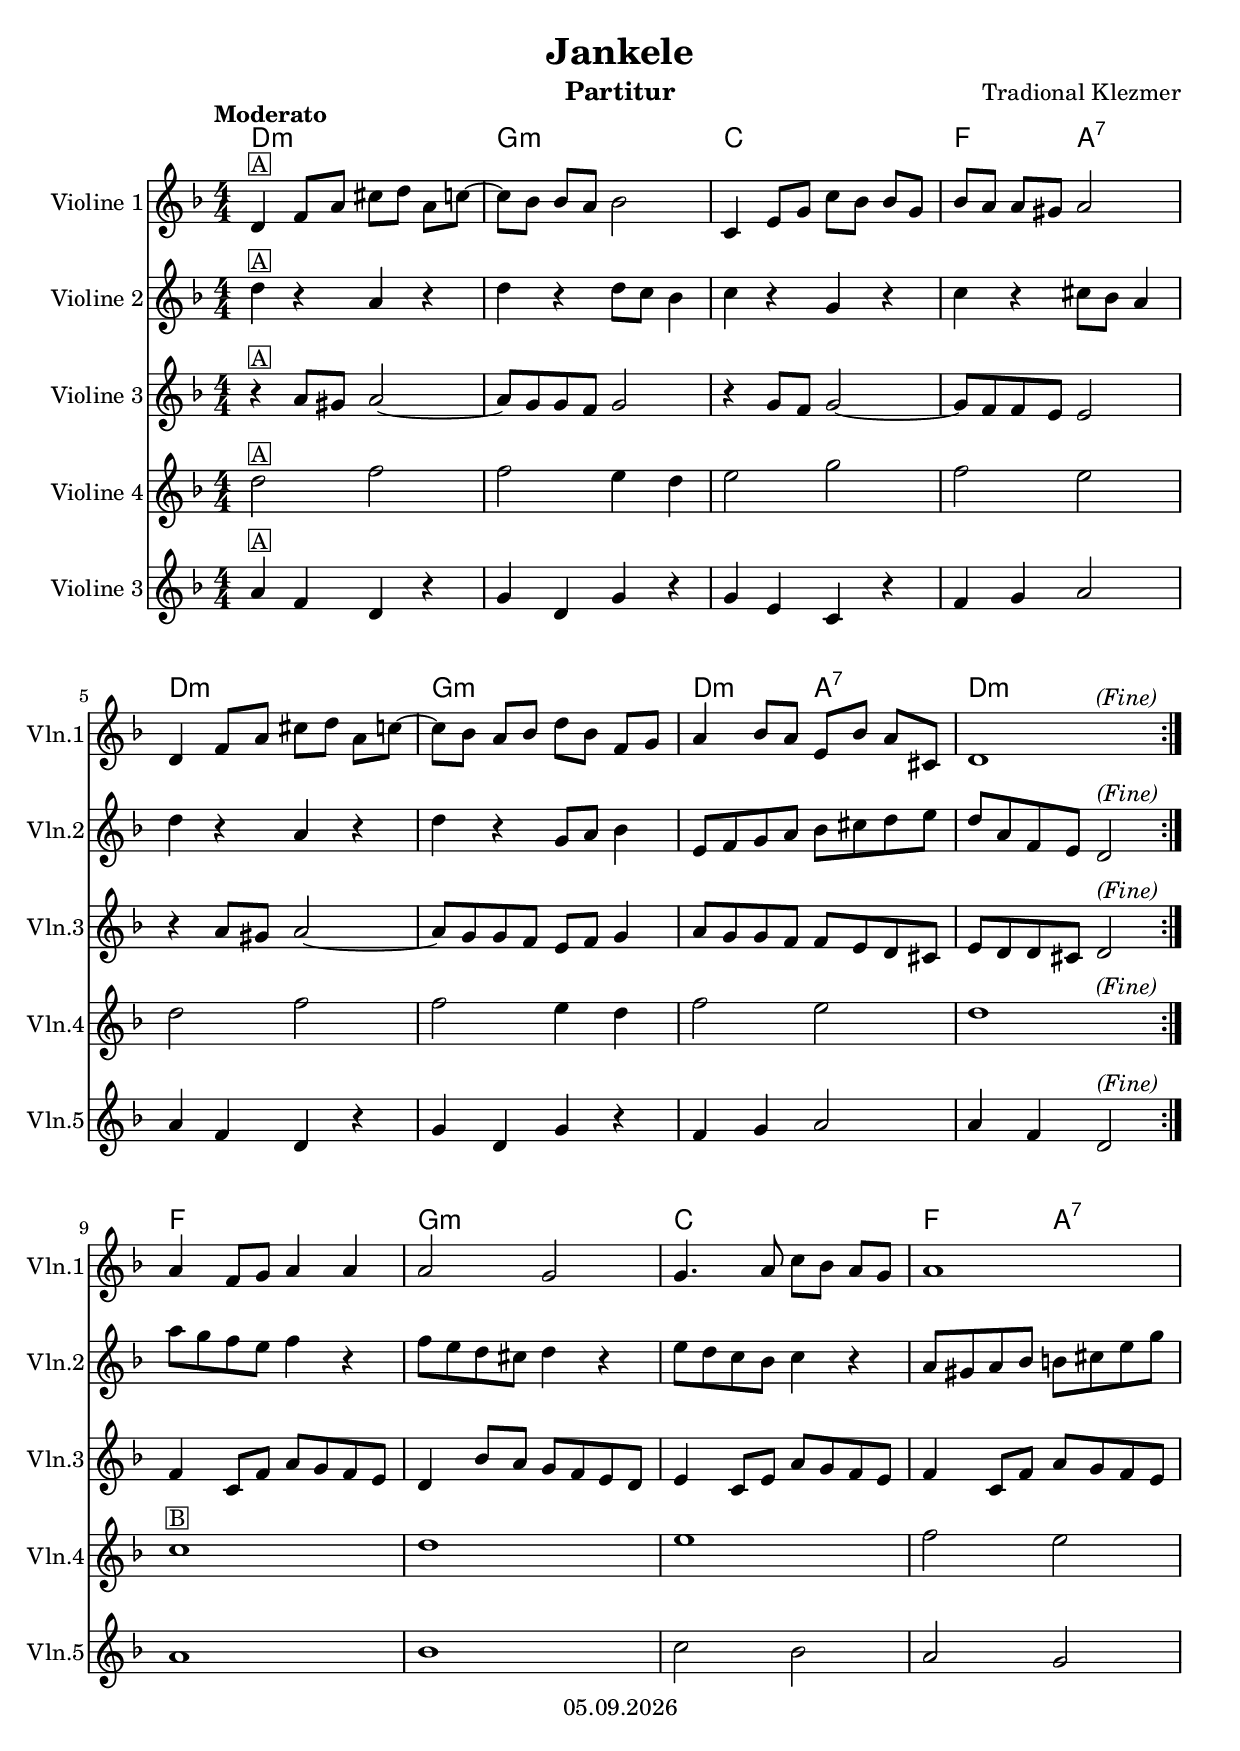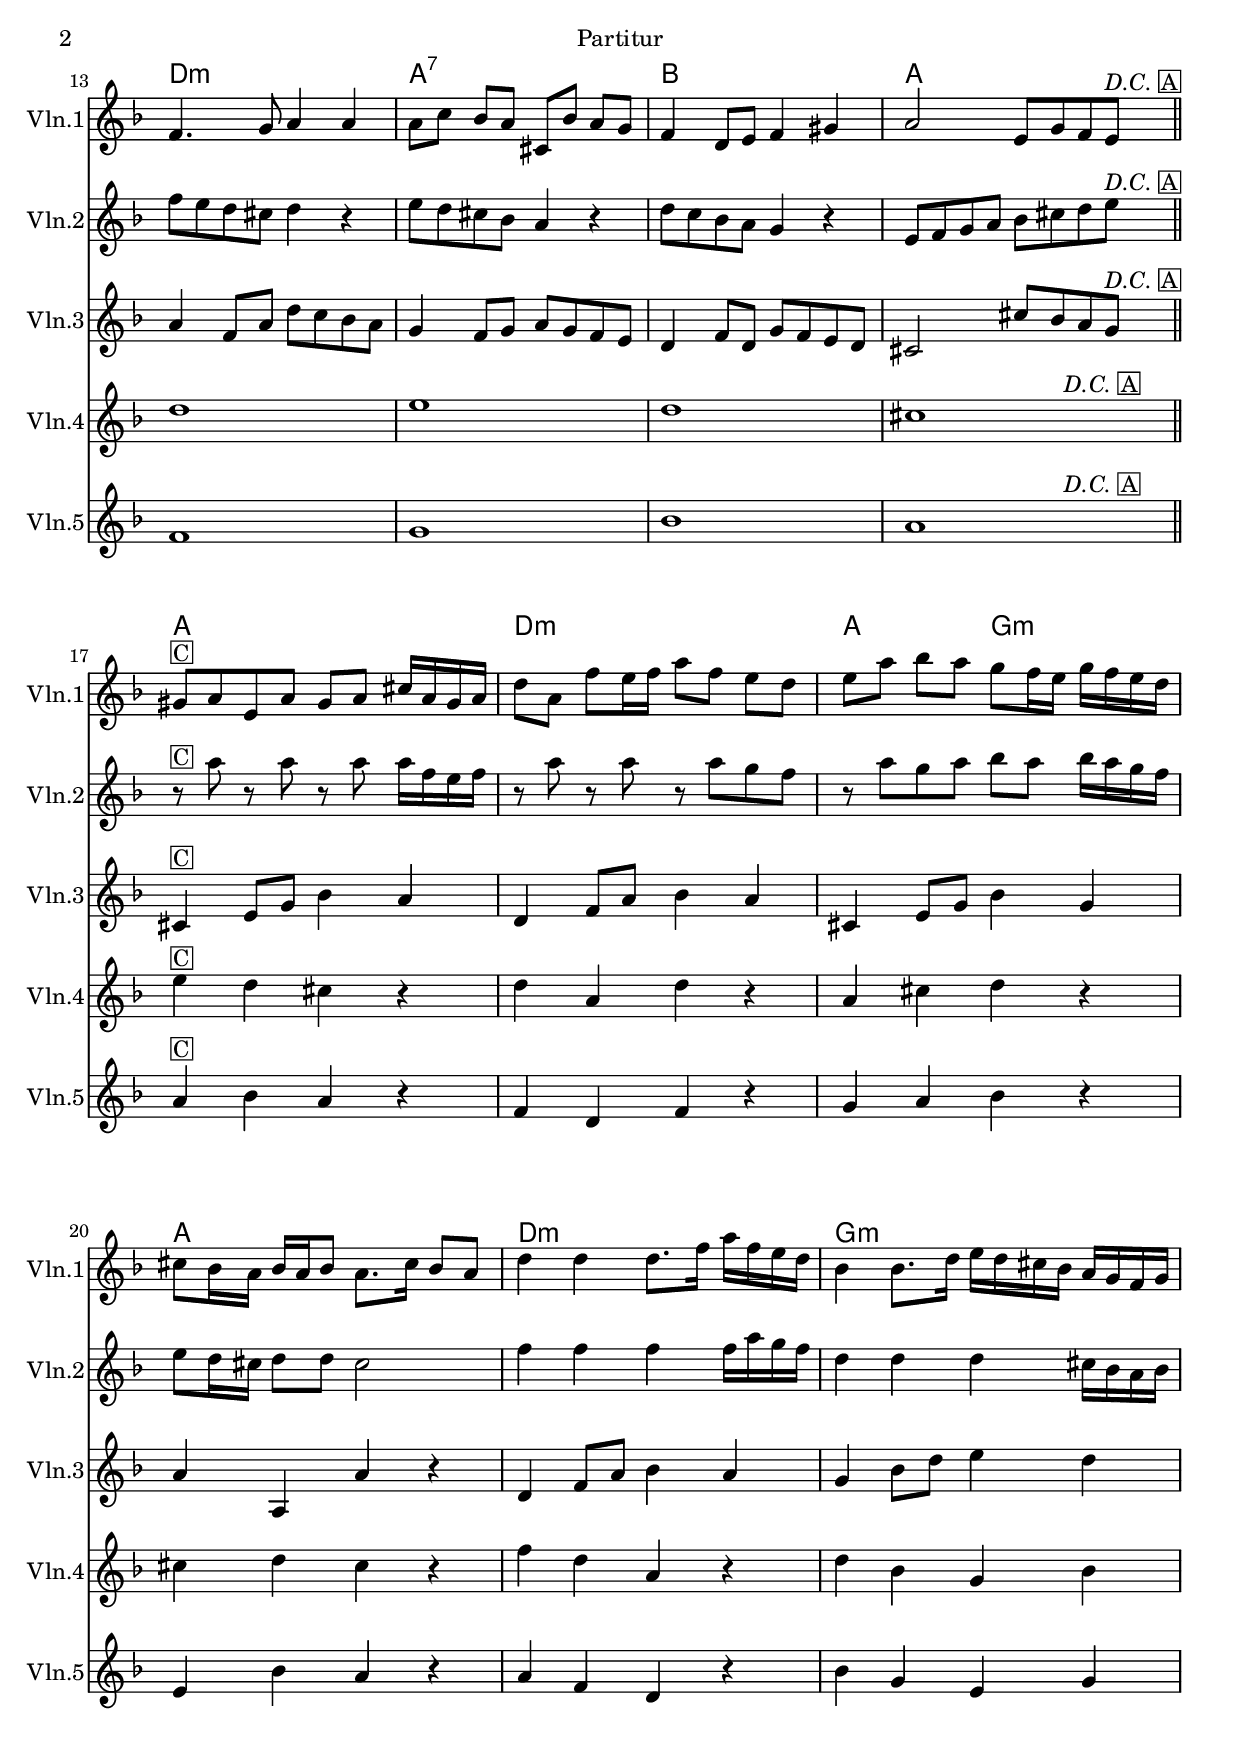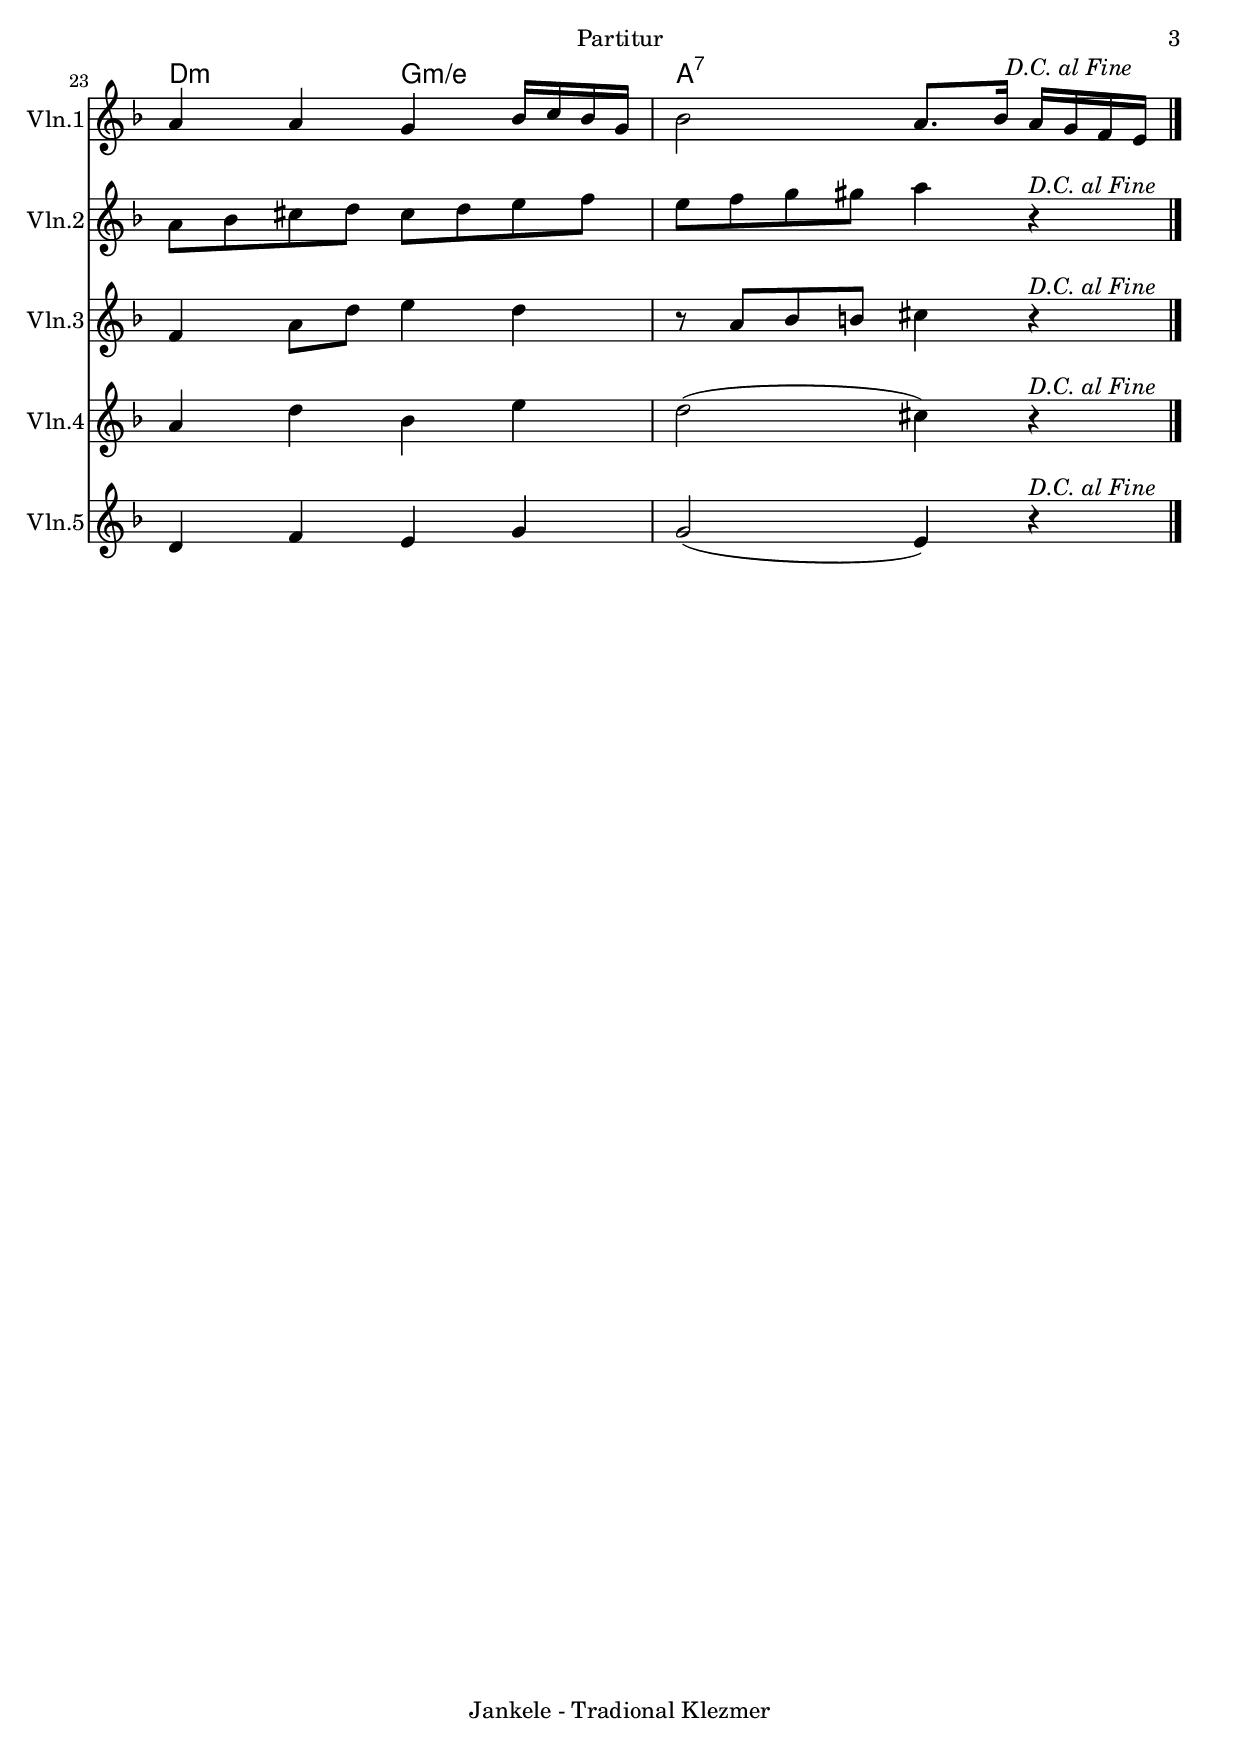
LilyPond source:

\version "2.18.2"

\include "../globals.ily"
\version "2.18.2"

\include "../globals.ily"

violinI = {
  \globalSettings
  \clef treble
  \relative d' {
    \repeat volta 2 {
      
      d4^\markup { \box A } f8 a cis[ d] a c~ | c bes bes[ a] bes2 | c,4 e8 g c[ bes] bes g | bes a a[ gis] a2 | \break
      d,4 f8 a cis[ d] a c~ | c bes a[ bes] d bes f[ g] | a4 bes8 a e bes' a[ cis,] | d1 ^\markup { \italic "                    (Fine)" } \break
    }
    a'4 f8 g a4 a | a2 g | g4. a8 c bes a[ g] | a1 \break
    f4. g8 a4 a | a8 c bes[ a] cis, bes' a[ g] | f4 d8 e f4 gis | a2 e8 g f e^\markup{ \italic "D.C." \box "A" } | \bar "||" \break
    gis8^\markup{ \box "C" } a e a gis a cis16 a gis a | d8 a f' e16 f a8 f e[ d] | e a bes[ a] g f16 e g f e d | \break
    cis8 bes16 a bes a bes8 a8. cis16 bes8 a | d4 d d8. f16 a f e d | bes4 bes8. d16 e d cis bes a g f g | \break
    a4 a g bes16 c bes g | bes2 a8. bes16 a g f e^\markup{ \right-align \italic "D.C. al Fine" } |
    \bar "|."
  }
}

\version "2.18.2"

\include "../globals.ily"

violinII = {
  \globalSettings
  \clef treble
  \relative d'' {
    \repeat volta 2 {
      d4^\markup { \box A } r a r | d r d8 c bes4 | c4 r g r | c r cis8 bes a4 | \break
      d4 r a r | d r g,8 a bes4 | e,8 f g a bes cis d e | d8 a f e d2^\markup { \italic "(Fine)" }  | \break
    } 
    a''8 g f e f4 r | f8 e d cis d4 r | e8 d c bes c4 r | a8 gis a bes b cis e g | \break
    f8 e d cis d4 r | e8 d cis bes a4 r | d8 c bes a g4 r | e8 f g a bes cis d e^\markup{ \italic "D.C." \box "A" } | \bar "||" \break
    r8^\markup{ \box "C" } a r a r a a16 f e f | r8 a r a r a g f | r a g a bes a bes16 a g f | \break
    e8 d16 cis d8 d cis2 | f4 f f f16 a g f | d4 d d cis16 bes a bes | \break
    a8 bes cis d cis d e f | e f g gis a4 r^\markup{ \italic "D.C. al Fine" } | 
    \bar "|."
  }
}

\version "2.18.2"

\include "../globals.ily"

violinIII = {
  \globalSettings
  \clef treble
  \relative a' {
    \repeat volta 2 {
      r4^\markup { \box A } a8 gis a2~ | a8 g g f g2 | r4 g8 f g2~ | g8 f f e e2 | \break
      r4 a8 gis a2~ | a8 g g f e f g4 | a8 g g f f e d cis | e d d cis d2^\markup { \italic "(Fine)" }  | \break
    }
    f4 c8 f a g f e | d4 bes'8 a g f e d | e4 c8 e a g f e | f4 c8 f a g f e | \break
    a4 f8 a d c bes a | g4 f8 g a g f e | d4 f8 d g f e d | cis2 cis'8 bes a g^\markup{ \italic "D.C." \box "A" } | \bar "||" \break
    cis,4^\markup{ \box "C" } e8 g bes4 a | d,4 f8 a bes4 a | cis,4 e8 g bes4 g | \break
    a4 a,4 a'4 r | d,4 f8 a bes4 a | g4 bes8 d e4 d | \break
    f,4 a8 d e4 d | r8 a bes b cis4 r^\markup{ \italic "D.C. al Fine" } |
    \bar "|."
  }
}

\version "2.18.2"

\include "../globals.ily"

violinIV = {
  \globalSettings
  \clef treble
  \relative d'' {
    \repeat volta 2 {
      d2^\markup { \box A } f | f e4 d | e2 g | f e | \break
      d2 f | f e4 d | f2 e | d1^\markup { \italic "                    (Fine)" } | \break
    }
    c1^\markup{ \box "B"} | d | e | f2 e | \break
    d1 | e | d | cis^\markup{ \italic "                         D.C." \box "A" } | \bar "||" \break
    e4^\markup{ \box "C" } d cis r | d a d r | a cis d r | \break
    cis4 d cis r | f d a r | d bes g bes | \break
    a d bes e | d2( cis4) r^\markup{ \italic "D.C. al Fine" } | 
    \bar "|."
    
  }
}


\version "2.18.2"

\include "../globals.ily"

violinV = {
  \globalSettings
  \clef treble
  \relative a' {
    \repeat volta 2 {
      a4^\markup { \box A } f d r | g d g r | g e c r | f g a2 | \break
      a4 f d r | g d g r | f g a2 | a4 f d2^\markup { \italic "(Fine)" }  | \break
    }
    a'1 | bes | c2 bes | a g | \break
    f1 | g | bes | a^\markup{ \italic "                         D.C." \box "A" } | \bar "||" \break
    a4^\markup{ \box "C" } bes a r | f d f r | g a bes r | \break
    e,4 bes' a r | a f d r | bes' g e g | \break
    d4 f e g | g2( e4) r^\markup{ \italic "D.C. al Fine" } |\break 
    \bar "|."
  }
}

\version "2.18.2"

\include "../globals.ily"

guitarChords = \chordmode {
    \globalSettings
    \repeat volta 2 {
      d1:m | g:m | c | f2 a:7 | \break
      d1:m | g:m | d2:m a:7 | d1:m | \break
    }
    f1 | g:m | c | f2 a:7 | \break
    d1:m | a:7 | bes | a | \break 
    a | d:m | a2 g:m | \break
    a1 | d:m | g:m | \break
    d2:m g:m/e | a1:7 | 
}



\header {
  instrument = "Partitur"
}


\score {
  <<
    \new ChordNames { \germanChords \guitarChords }
    \new Staff \with { instrumentName = "Violine 1" shortInstrumentName = "Vln.1" } { \violinI }
    \new Staff \with { instrumentName = "Violine 2" shortInstrumentName = "Vln.2" } { \violinII }
    \new Staff \with { instrumentName = "Violine 3" shortInstrumentName = "Vln.3" } { \violinIII }
    \new Staff \with { instrumentName = "Violine 4" shortInstrumentName = "Vln.4" } { \violinIV }
    \new Staff \with { instrumentName = "Violine 3" shortInstrumentName = "Vln.5" } { \violinV }
    
  >>
  \layout {
    indent = 1.5\cm
    short-indent = 0.5\cm
  }
}
